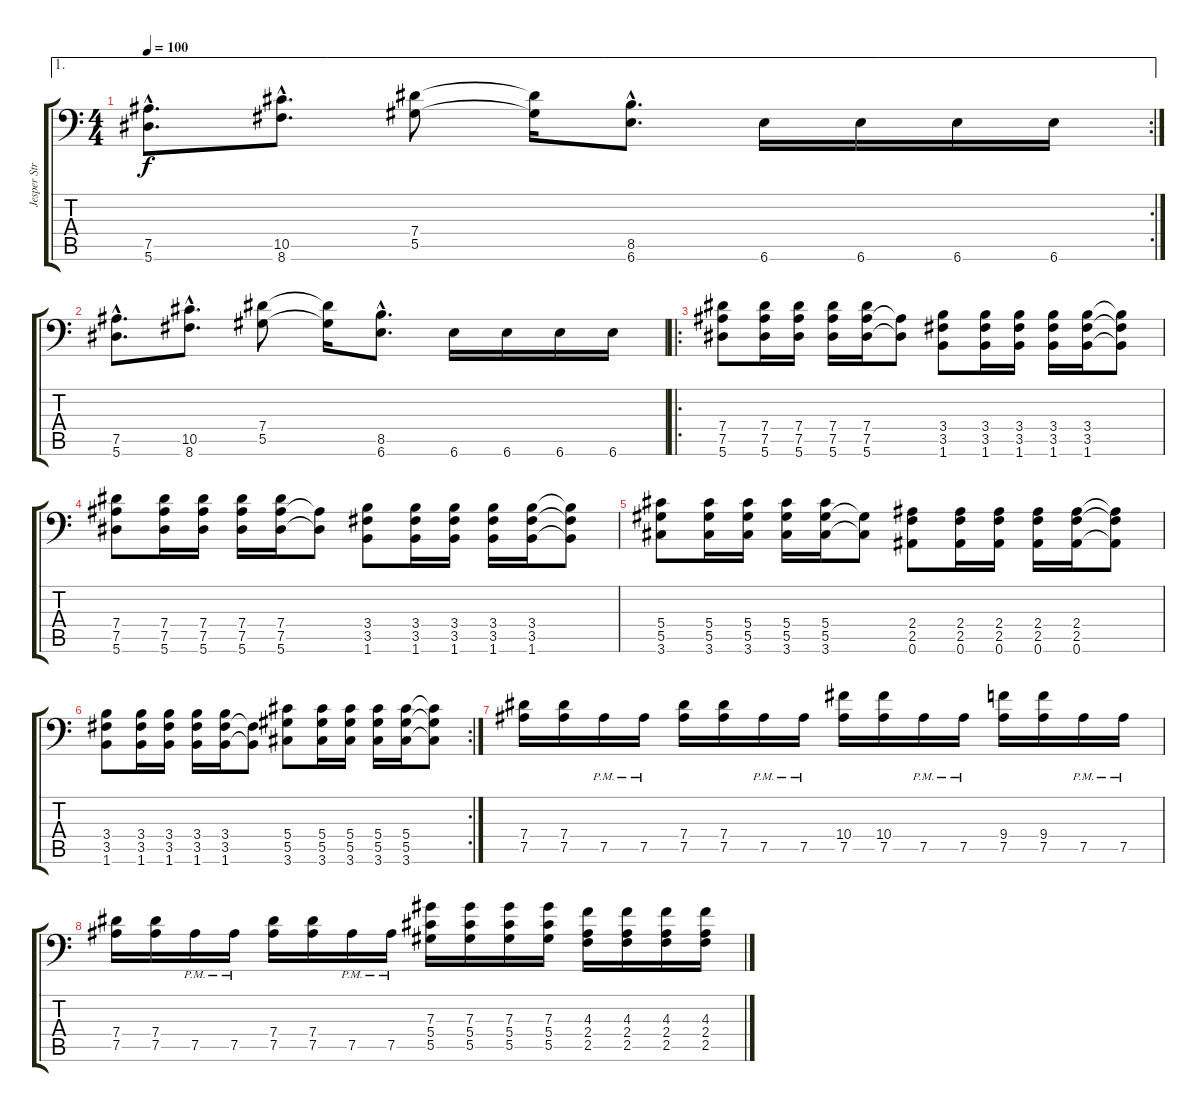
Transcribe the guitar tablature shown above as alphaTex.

\track ("Jesper Strömblad" "Jesper Str") {instrument distortionguitar}
\staff {score tabs}
\tuning (Bb3 F3 Db3 Ab2 Eb2 Bb1) {hide}
\ae 1
\rc 2
\ts (4 4)
\tempo 100
\clef f4
\ks c
(7.5{hac} 5.6{hac}).8{d dy f} (10.5{hac} 8.6{hac}).8{d} (7.4 5.5).8 (7.4{t} 5.5{t}).16 (8.5{hac} 6.6{hac}).8{d} 6.6.16 6.6.16 6.6.16 6.6.16 |
(7.5{hac} 5.6{hac}).8{d} (10.5{hac} 8.6{hac}).8{d} (7.4 5.5).8 (7.4{t} 5.5{t}).16 (8.5{hac} 6.6{hac}).8{d} 6.6.16 6.6.16 6.6.16 6.6.16 |
\ro
(7.4 7.5 5.6).8 (7.4 7.5 5.6).16 (7.4 7.5 5.6).16 (7.4 7.5 5.6).16 (7.4 7.5 5.6).16 (7.5{t} 5.6{t}).8 (3.4 3.5 1.6).8 (3.4 3.5 1.6).16 (3.4 3.5 1.6).16 (3.4 3.5 1.6).16 (3.4 3.5 1.6).16 (3.4{t} 3.5{t} 1.6{t}).8 |
(7.4 7.5 5.6).8 (7.4 7.5 5.6).16 (7.4 7.5 5.6).16 (7.4 7.5 5.6).16 (7.4 7.5 5.6).16 (7.5{t} 5.6{t}).8 (3.4 3.5 1.6).8 (3.4 3.5 1.6).16 (3.4 3.5 1.6).16 (3.4 3.5 1.6).16 (3.4 3.5 1.6).16 (3.4{t} 3.5{t} 1.6{t}).8 |
(5.4 5.5 3.6).8 (5.4 5.5 3.6).16 (5.4 5.5 3.6).16 (5.4 5.5 3.6).16 (5.4 5.5 3.6).16 (5.5{t} 3.6{t}).8 (2.4 2.5 0.6).8 (2.4 2.5 0.6).16 (2.4 2.5 0.6).16 (2.4 2.5 0.6).16 (2.4 2.5 0.6).16 (2.4{t} 2.5{t} 0.6{t}).8 |
\rc 2
(3.4 3.5 1.6).8 (3.4 3.5 1.6).16 (3.4 3.5 1.6).16 (3.4 3.5 1.6).16 (3.4 3.5 1.6).16 (3.5{t} 1.6{t}).8 (5.4 5.5 3.6).8 (5.4 5.5 3.6).16 (5.4 5.5 3.6).16 (5.4 5.5 3.6).16 (5.4 5.5 3.6).16 (5.4{t} 5.5{t} 3.6{t}).8 |
(7.4 7.5).16 (7.4 7.5).16 7.5{pm}.16 7.5{pm}.16 (7.4 7.5).16 (7.4 7.5).16 7.5{pm}.16 7.5{pm}.16 (10.4 7.5).16 (10.4 7.5).16 7.5{pm}.16 7.5{pm}.16 (9.4 7.5).16 (9.4 7.5).16 7.5{pm}.16 7.5{pm}.16 |
(7.4 7.5).16 (7.4 7.5).16 7.5{pm}.16 7.5{pm}.16 (7.4 7.5).16 (7.4 7.5).16 7.5{pm}.16 7.5{pm}.16 (7.3 5.4 5.5).16 (7.3 5.4 5.5).16 (7.3 5.4 5.5).16 (7.3 5.4 5.5).16 (4.3 2.4 2.5).16 (4.3 2.4 2.5).16 (4.3 2.4 2.5).16 (4.3 2.4 2.5).16
